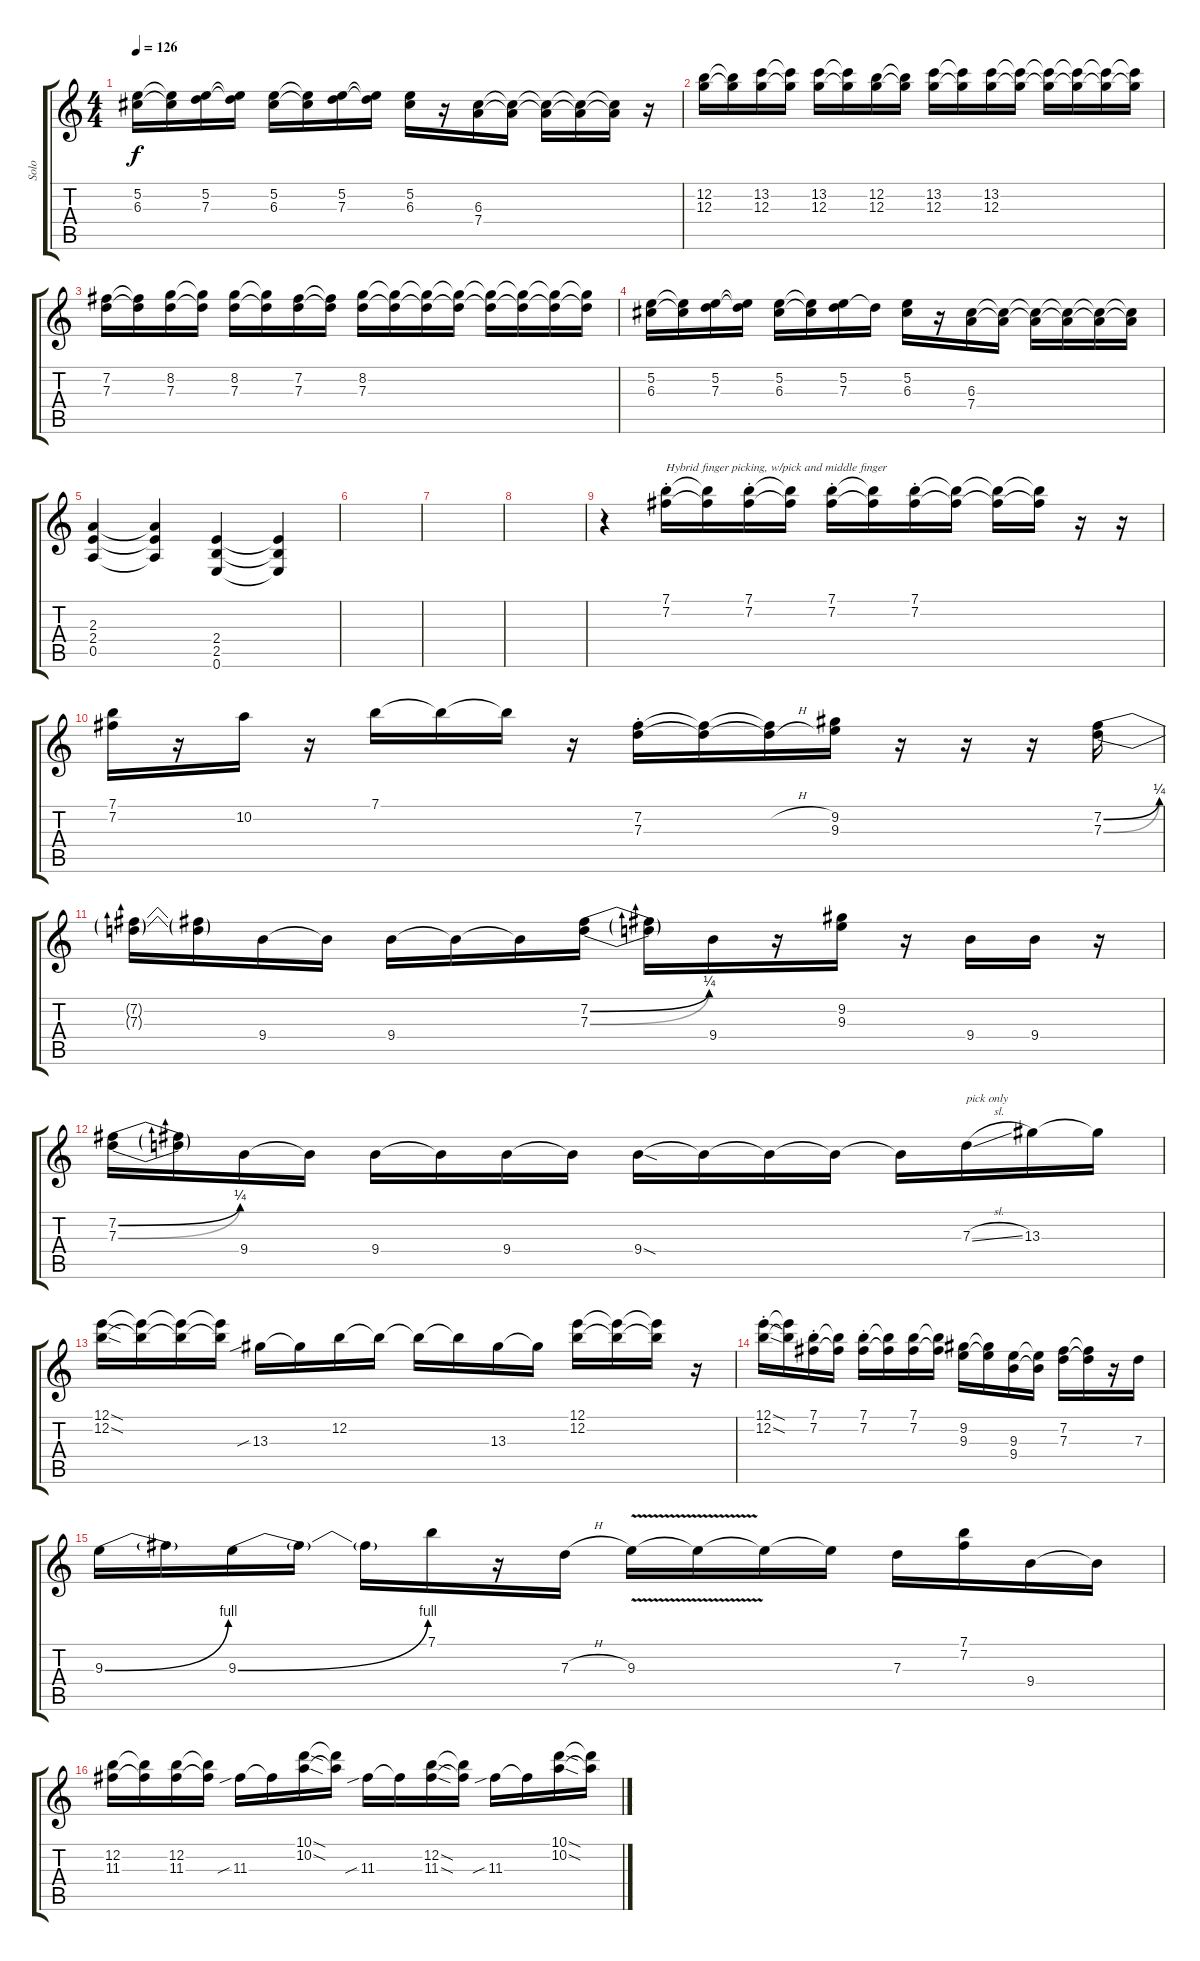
\track ("Solo" "Solo") {instrument distortionguitar}
\staff {score tabs}
\tuning (E4 B3 G3 D3 A2 E2) {hide}
\ts (4 4)
\tempo 126
\clef g2
\ks c
(5.2 6.3).16{dy f} (5.2{t} 6.3{t}).16 (5.2 7.3).16 (5.2{t} 7.3{t}).16 (5.2 6.3).16 (5.2{t} 6.3{t}).16 (5.2 7.3).16 (5.2{t} 7.3{t}).16 (5.2 6.3).16 r.16 (6.3 7.4).16 (6.3{t} 7.4{t}).16 (6.3{t} 7.4{t}).16 (6.3{t} 7.4{t}).16 (6.3{t} 7.4{t}).16 r.16 |
(12.2 12.3).16 (12.2{t} 12.3{t}).16 (13.2 12.3).16 (13.2{t} 12.3{t}).16 (13.2 12.3).16 (13.2{t} 12.3{t}).16 (12.2 12.3).16 (12.2{t} 12.3{t}).16 (13.2 12.3).16 (13.2{t} 12.3{t}).16 (13.2 12.3).16 (13.2{t} 12.3{t}).16 (13.2{t} 12.3{t}).16 (13.2{t} 12.3{t}).16 (13.2{t} 12.3{t}).16 (13.2{t} 12.3{t}).16 |
(7.2 7.3).16 (7.2{t} 7.3{t}).16 (8.2 7.3).16 (8.2{t} 7.3{t}).16 (8.2 7.3).16 (8.2{t} 7.3{t}).16 (7.2 7.3).16 (7.2{t} 7.3{t}).16 (8.2 7.3).16 (8.2{t} 7.3{t}).16 (8.2{t} 7.3{t}).16 (8.2{t} 7.3{t}).16 (8.2{t} 7.3{t}).16 (8.2{t} 7.3{t}).16 (8.2{t} 7.3{t}).16 (8.2{t} 7.3{t}).16 |
(5.2 6.3).16 (5.2{t} 6.3{t}).16 (5.2 7.3).16 (5.2{t} 7.3{t}).16 (5.2 6.3).16 (5.2{t} 6.3{t}).16 (5.2 7.3).16 7.3{t}.16 (5.2 6.3).16 r.16 (6.3 7.4).16 (6.3{t} 7.4{t}).16 (6.3{t} 7.4{t}).16 (6.3{t} 7.4{t}).16 (6.3{t} 7.4{t}).16 (6.3{t} 7.4{t}).16 |
(2.3 2.4 0.5).4 (2.3{t} 2.4{t} 0.5{t}).4 (2.4 2.5 0.6).4 (2.4{t} 2.5{t} 0.6{t}).4 |
|
|
|
r.4 (7.1{st} 7.2{st}).16{txt "Hybrid finger picking, w/pick and middle finger"} (7.1{t} 7.2{t}).16 (7.1{st} 7.2{st}).16 (7.1{t} 7.2{t}).16 (7.1{st} 7.2{st}).16 (7.1{t} 7.2{t}).16 (7.1{st} 7.2{st}).16 (7.1{t} 7.2{t}).16 (7.1{t} 7.2{t}).16 (7.1{t} 7.2{t}).16 r.16 r.16 |
(7.1 7.2).16 r.16 10.2.16 r.16 7.1.16 7.1{t}.16 7.1{t}.16 r.16 (7.2{st} 7.3{st}).16 (7.2{t} 7.3{t}).16 (7.2{h t} 7.3{h t}).16 (9.2 9.3).16 r.16 r.16 r.16 (7.2{be (bend 0 0 60 1)} 7.3{be (bend 0 0 60 1)}).16 |
(7.2{t} 7.3{t}).16 (7.2{t} 7.3{t}).16 9.4.16 9.4{t}.16 9.4.16 9.4{t}.16 9.4{t}.16 (7.2{be (bend 0 0 60 1)} 7.3{be (bend 0 0 60 1)}).16 (7.2{t} 7.3{t}).16 9.4.16 r.16 (9.2 9.3).16 r.16 9.4.16 9.4.16 r.16 |
(7.2{be (bend 0 0 60 1)} 7.3{be (bend 0 0 60 1)}).16 (7.2{t} 7.3{t}).16 9.4.16 9.4{t}.16 9.4.16 9.4{t}.16 9.4.16 9.4{t}.16 9.4{sod}.16 9.4{t}.16 9.4{t}.16 9.4{t}.16 9.4{t}.16 7.3{sl}.16{txt "pick only"} 13.3.16 13.3{t}.16 |
(12.1{sod} 12.2{sod}).16 (12.1{t} 12.2{t}).16 (12.1{t} 12.2{t}).16 (12.1{t} 12.2{t}).16 13.3{sib}.16 13.3{t}.16 12.2.16 12.2{t}.16 12.2{t}.16 12.2{t}.16 13.3.16 13.3{t}.16 (12.1 12.2).16 (12.1{t} 12.2{t}).16 (12.1{t} 12.2{t}).16 r.16 |
(12.1{sod st} 12.2{sod st}).16 (12.1{t} 12.2{t}).16 (7.1{st} 7.2{st}).16 (7.1{t} 7.2{t}).16 (7.1{st} 7.2{st}).16 (7.1{t} 7.2{t}).16 (7.1 7.2).16 (7.1{t} 7.2{t}).16 (9.2 9.3).16 (9.2{t} 9.3{t}).16 (9.3 9.4).16 (9.3{t} 9.4{t}).16 (7.2 7.3).16 (7.2{t} 7.3{t}).16 r.16 7.3.16 |
9.3{be (bend 0 0 60 4)}.16 9.3{t}.16 9.3{be (bend 0 0 60 4)}.16 9.3{t}.16 9.3{t}.16 7.1.16 r.16 7.3{h}.16 9.3{v}.16 9.3{t}.16 9.3{t}.16 9.3{t}.16 7.3.16 (7.1 7.2).16 9.4.16 9.4{t}.16 |
(12.2 11.3).16 (12.2{t} 11.3{t}).16 (12.2 11.3).16 (12.2{t} 11.3{t}).16 11.3{sib}.16 11.3{t}.16 (10.1{sod} 10.2{sod}).16 (10.1{t} 10.2{t}).16 11.3{sib}.16 11.3{t}.16 (12.2{sod} 11.3{sod}).16 (12.2{t} 11.3{t}).16 11.3{sib}.16 11.3{t}.16 (10.1{sod} 10.2{sod}).16 (10.1{t} 10.2{t}).16
